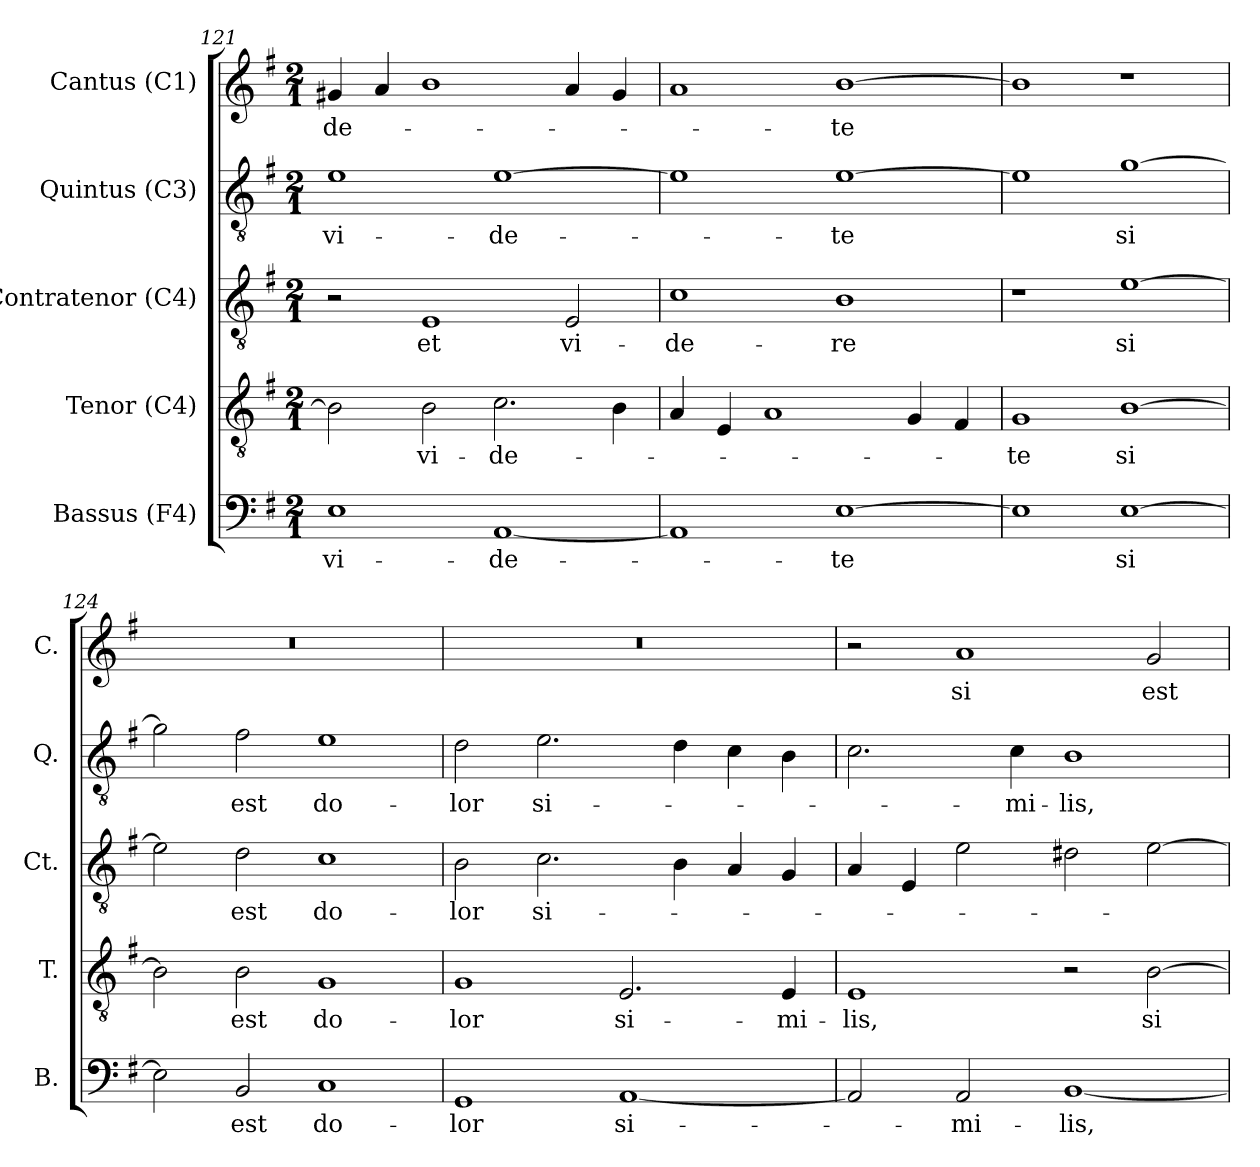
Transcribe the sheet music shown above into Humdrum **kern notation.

**kern	**text	**kern	**text	**kern	**text	**kern	**text	**kern	**text
*part5	*part5	*part4	*part4	*part3	*part3	*part2	*part2	*part1	*part1
*staff5	*staff5	*staff4	*staff4	*staff3	*staff3	*staff2	*staff2	*staff1	*staff1
*I"Bassus (F4)	*	*I"Tenor (C4)	*	*I"Contratenor (C4)	*	*I"Quintus (C3)	*	*I"Cantus (C1)	*
*I'B.	*	*I'T.	*	*I'Ct.	*	*I'Q.	*	*I'C.	*
*clefF4	*	*clefGv2	*	*clefGv2	*	*clefGv2	*	*clefG2	*
*	*	*	*	*ITrd7c12	*	*	*	*	*
*k[f#]	*	*k[f#]	*	*k[f#]	*	*k[f#]	*	*k[f#]	*
*G:	*	*G:	*	*G:	*	*G:	*	*G:	*
*M2/1	*	*M2/1	*	*M2/1	*	*M2/1	*	*M2/1	*
=121	=121	=121	=121	=121	=121	=121	=121	=121	=121
!	!LO:LY:b:color=#000000	!	!	!	!	!	!	!	!
!	!	!	!	!	!	!	!LO:LY:b:color=#000000	!	!
!	!	!	!	!	!	!	!	!	!LO:LY:b:color=#000000
1Ei	vi-	2Bi\]	.	2r	.	1ei	vi-	4g#Xi/	-de-
.	.	.	.	.	.	.	.	4ai/	.
!	!	!	!LO:LY:b:color=#000000	!	!	!	!	!	!
!	!	!	!	!	!LO:LY:b:color=#000000	!	!	!	!
.	.	2Bi\	vi-	1EEi	et	.	.	1bi	.
!	!LO:LY:b:color=#000000	!	!	!	!	!	!	!	!
!	!	!	!LO:LY:b:color=#000000	!	!	!	!	!	!
!	!	!	!	!	!	!	!LO:LY:b:color=#000000	!	!
[1AAi	-de-	2.ci\	-de-	.	.	[1ei	-de-	.	.
!	!	!	!	!	!LO:LY:b:color=#000000	!	!	!	!
.	.	.	.	2EEi/	vi-	.	.	4ai/	.
.	.	4Bi\	.	.	.	.	.	4g#i/	.
=122	=122	=122	=122	=122	=122	=122	=122	=122	=122
!	!	!	!	!	!LO:LY:b:color=#000000	!	!	!	!
1AAi]	.	4Ai/	.	1Ci	-de-	1ei]	.	1ai	.
.	.	4Ei/	.	.	.	.	.	.	.
.	.	1Ai	.	.	.	.	.	.	.
!	!LO:LY:b:color=#000000	!	!	!	!	!	!	!	!
!	!	!	!	!	!LO:LY:b:color=#000000	!	!	!	!
!	!	!	!	!	!	!	!LO:LY:b:color=#000000	!	!
!	!	!	!	!	!	!	!	!	!LO:LY:b:color=#000000
[1Ei	-te	.	.	1BBi	-re	[1ei	-te	[1bi	-te
.	.	4Gi/	.	.	.	.	.	.	.
.	.	4F#i/	.	.	.	.	.	.	.
!!LO:PB:g=z
=123	=123	=123	=123	=123	=123	=123	=123	=123	=123
!	!	!	!LO:LY:b:color=#000000	!	!	!	!	!	!
1Ei]	.	1Gi	-te	1r	.	1ei]	.	1bi]	.
!	!LO:LY:b:color=#000000	!	!	!	!	!	!	!	!
!	!	!	!LO:LY:b:color=#000000	!	!	!	!	!	!
!	!	!	!	!	!LO:LY:b:color=#000000	!	!	!	!
!	!	!	!	!	!	!	!LO:LY:b:color=#000000	!	!
[1Ei	si	[1Bi	si	[1Ei	si	[1gi	si	1r	.
=124	=124	=124	=124	=124	=124	=124	=124	=124	=124
!	!	!	!	!	!	!	!	!LO:N:vis=1	!
2Ei\]	.	2Bi\]	.	2Ei\]	.	2gi\]	.	0r	.
!	!LO:LY:b:color=#000000	!	!	!	!	!	!	!	!
!	!	!	!LO:LY:b:color=#000000	!	!	!	!	!	!
!	!	!	!	!	!LO:LY:b:color=#000000	!	!	!	!
!	!	!	!	!	!	!	!LO:LY:b:color=#000000	!	!
2BBi/	est	2Bi\	est	2Di\	est	2f#i\	est	.	.
!	!LO:LY:b:color=#000000	!	!	!	!	!	!	!	!
!	!	!	!LO:LY:b:color=#000000	!	!	!	!	!	!
!	!	!	!	!	!LO:LY:b:color=#000000	!	!	!	!
!	!	!	!	!	!	!	!LO:LY:b:color=#000000	!	!
1Ci	do-	1Gi	do-	1Ci	do-	1ei	do-	.	.
=125	=125	=125	=125	=125	=125	=125	=125	=125	=125
!	!LO:LY:b:color=#000000	!	!	!	!	!	!	!	!
!	!	!	!LO:LY:b:color=#000000	!	!	!	!	!	!
!	!	!	!	!	!LO:LY:b:color=#000000	!	!	!	!
!	!	!	!	!	!	!	!LO:LY:b:color=#000000	!LO:N:vis=1	!
1GGi	-lor	1Gi	-lor	2BBi\	-lor	2di\	-lor	0r	.
!	!	!	!	!	!LO:LY:b:color=#000000	!	!	!	!
!	!	!	!	!	!	!	!LO:LY:b:color=#000000	!	!
.	.	.	.	2.Ci\	si-	2.ei\	si-	.	.
!	!LO:LY:b:color=#000000	!	!	!	!	!	!	!	!
!	!	!	!LO:LY:b:color=#000000	!	!	!	!	!	!
[1AAi	si-	2.Ei/	si-	.	.	.	.	.	.
.	.	.	.	4BBi\	.	4di\	.	.	.
.	.	.	.	4AAi/	.	4ci\	.	.	.
!	!	!	!LO:LY:b:color=#000000	!	!	!	!	!	!
.	.	4Ei/	-mi-	4GGi/	.	4Bi\	.	.	.
=126	=126	=126	=126	=126	=126	=126	=126	=126	=126
!	!	!	!LO:LY:b:color=#000000	!	!	!	!	!	!
2AAi/]	.	1Ei	-lis,	4AAi/	.	2.ci\	.	2r	.
.	.	.	.	4EEi/	.	.	.	.	.
!	!LO:LY:b:color=#000000	!	!	!	!	!	!	!	!
!	!	!	!	!	!	!	!	!	!LO:LY:b:color=#000000
2AAi/	-mi-	.	.	2Ei\	.	.	.	1ai	si
!	!	!	!	!	!	!	!LO:LY:b:color=#000000	!	!
.	.	.	.	.	.	4ci\	-mi-	.	.
!	!LO:LY:b:color=#000000	!	!	!	!	!	!	!	!
!	!	!	!	!	!	!	!LO:LY:b:color=#000000	!	!
[1BBi	-lis,	2r	.	2D#Xi\	.	1Bi	-lis,	.	.
!	!	!	!LO:LY:b:color=#000000	!	!	!	!	!	!
!	!	!	!	!	!	!	!	!	!LO:LY:b:color=#000000
.	.	[2Bi\	si	[2Ei\	.	.	.	2gi/	est
=	=	=	=	=	=	=	=	=	=
*-	*-	*-	*-	*-	*-	*-	*-	*-	*-
